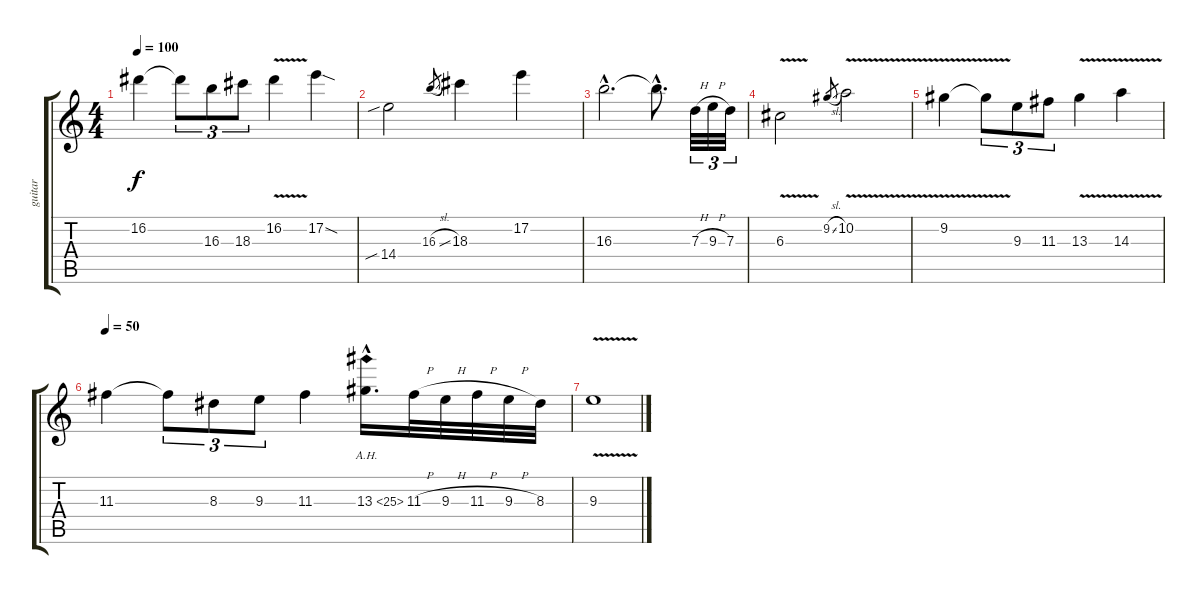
\track ("guitar" "guitar") {instrument overdrivenguitar}
\staff {score tabs}
\tuning (E4 B3 G3 D3 A2 E2) {hide}
\ts (4 4)
\tempo 100
\clef g2
\ks c
16.2.4{dy f} 16.2{t}.8{tu (3 2)} 16.3.8{tu (3 2)} 18.3.8{tu (3 2)} 16.2{v}.4 17.2{sod}.4 |
14.4{sib}.2 16.3{sl}.8{gr} 18.3.4 17.2.4 |
16.3{hac}.2{d} 16.3{hac t}.8{d} 7.3{h}.32{tu (3 2)} 9.3{h}.32{tu (3 2)} 7.3.32{tu (3 2)} |
6.3{v}.2 9.2{sl}.8{gr} 10.2{v}.2 |
9.2{v}.4 9.2{t}.8{tu (3 2)} 9.3.8{tu (3 2)} 11.3.8{tu (3 2)} 13.3{v}.4 14.3{v}.4 |
\tempo 50
11.3.4 11.3{t}.8{tu (3 2)} 8.3.8{tu (3 2)} 9.3.8{tu (3 2)} 11.3.4 13.3{ah 12 hac}.16{d} 11.3{h}.32 9.3{h}.32 11.3{h}.32 9.3{h}.32 8.3.32 |
9.3{v}.1
